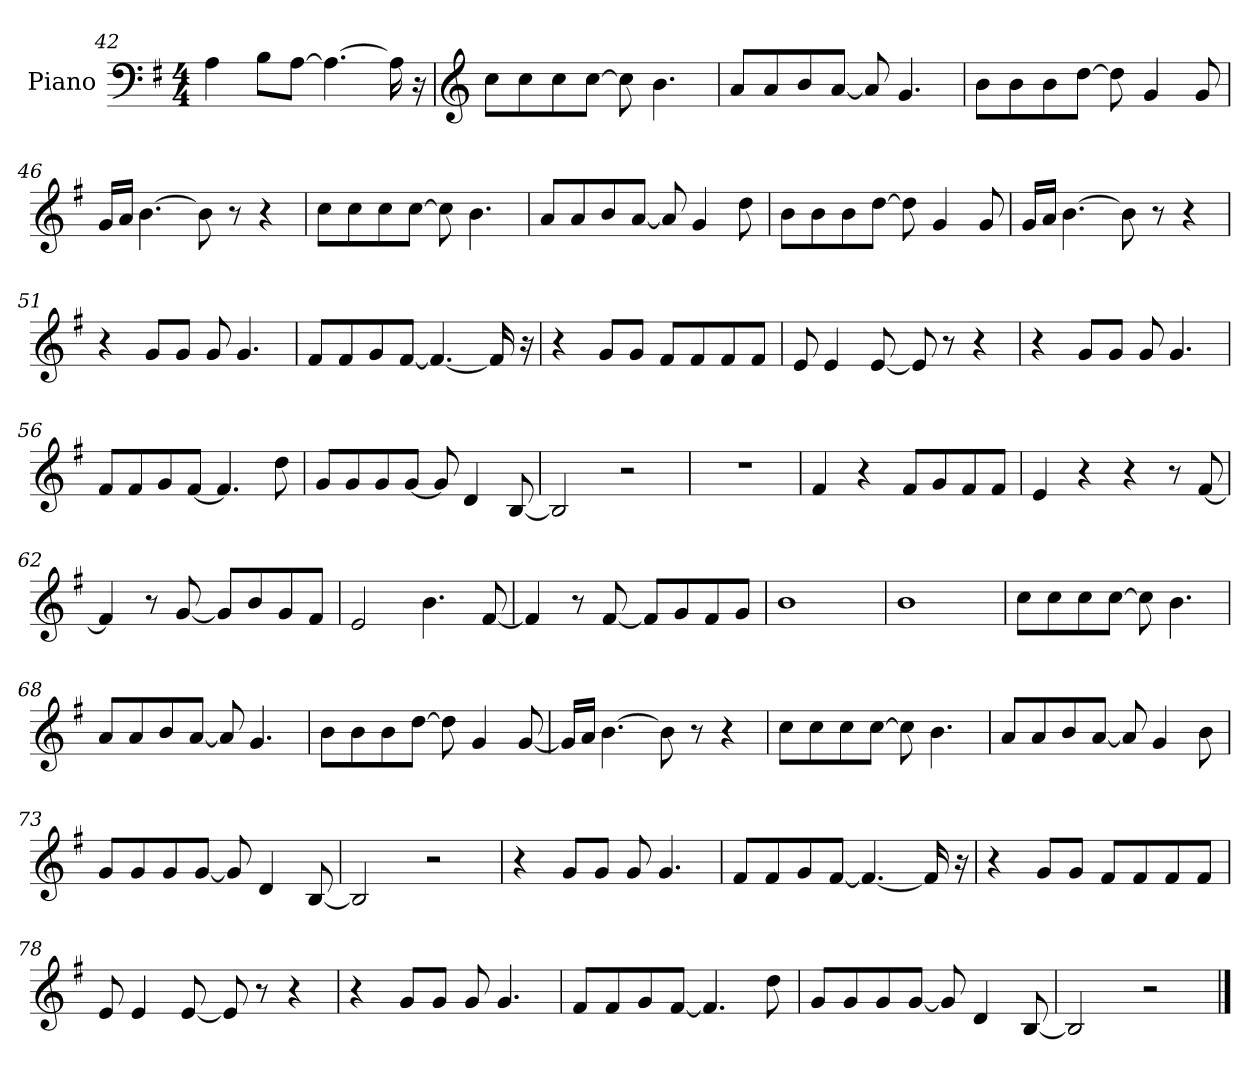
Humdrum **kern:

**kern
*part1
*staff1
*I"Piano
*I'Pia.
*clefF4
*k[f#]
*M4/4
=42
4A\
8B\L
[8A\J
4.A\_
16A\]
16r
=43
*clefG2
8cc\L
8cc\
8cc\
[8cc\J
8cc\]
4.b\
=44
8a/L
8a/
8b/
[8a/J
8a/]
4.g/
=45
8b\L
8b\
8b\
[8dd\J
8dd\]
4g/
8g/
!!LO:LB:g=z
=46
16g/LL
16a/JJ
[4.b\
8b\]
8r
4r
=47
8cc\L
8cc\
8cc\
[8cc\J
8cc\]
4.b\
=48
8a/L
8a/
8b/
[8a/J
8a/]
4g/
8dd\
=49
8b\L
8b\
8b\
[8dd\J
8dd\]
4g/
8g/
=50
16g/LL
16a/JJ
[4.b\
8b\]
8r
4r
=51
4r
8g/L
8g/J
8g/
4.g/
!!LO:LB:g=z
=52
8f#/L
8f#/
8g/
[8f#/J
4.f#/_
16f#/]
16r
=53
4r
8g/L
8g/J
8f#/L
8f#/
8f#/
8f#/J
=54
8e/
4e/
[8e/
8e/]
8r
4r
=55
4r
8g/L
8g/J
8g/
4.g/
=56
8f#/L
8f#/
8g/
[8f#/J
4.f#/]
8dd\
=57
8g/L
8g/
8g/
[8g/J
8g/]
4d/
[8B/
!!LO:LB:g=z
=58
2B/]
2r
=59
1r
=60
4f#/
4r
8f#/L
8g/
8f#/
8f#/J
=61
4e/
4r
4r
8r
[8f#/
=62
4f#/]
8r
[8g/
8g/L]
8b/
8g/
8f#/J
=63
2e/
4.b\
[8f#/
=64
4f#/]
8r
[8f#/
8f#/L]
8g/
8f#/
8g/J
=65
1b
=66
1b
!!LO:LB:g=z
=67
8cc\L
8cc\
8cc\
[8cc\J
8cc\]
4.b\
=68
8a/L
8a/
8b/
[8a/J
8a/]
4.g/
=69
8b\L
8b\
8b\
[8dd\J
8dd\]
4g/
[8g/
=70
16g/LL]
16a/JJ
[4.b\
8b\]
8r
4r
=71
8cc\L
8cc\
8cc\
[8cc\J
8cc\]
4.b\
=72
8a/L
8a/
8b/
[8a/J
8a/]
4g/
8b\
!!LO:LB:g=z
=73
8g/L
8g/
8g/
[8g/J
8g/]
4d/
[8B/
=74
2B/]
2r
=75
4r
8g/L
8g/J
8g/
4.g/
=76
8f#/L
8f#/
8g/
[8f#/J
4.f#/_
16f#/]
16r
=77
4r
8g/L
8g/J
8f#/L
8f#/
8f#/
8f#/J
=78
8e/
4e/
[8e/
8e/]
8r
4r
!!LO:PB:g=z
=79
4r
8g/L
8g/J
8g/
4.g/
=80
8f#/L
8f#/
8g/
[8f#/J
4.f#/]
8dd\
=81
8g/L
8g/
8g/
[8g/J
8g/]
4d/
[8B/
=82
2B/]
2r
==
*-
